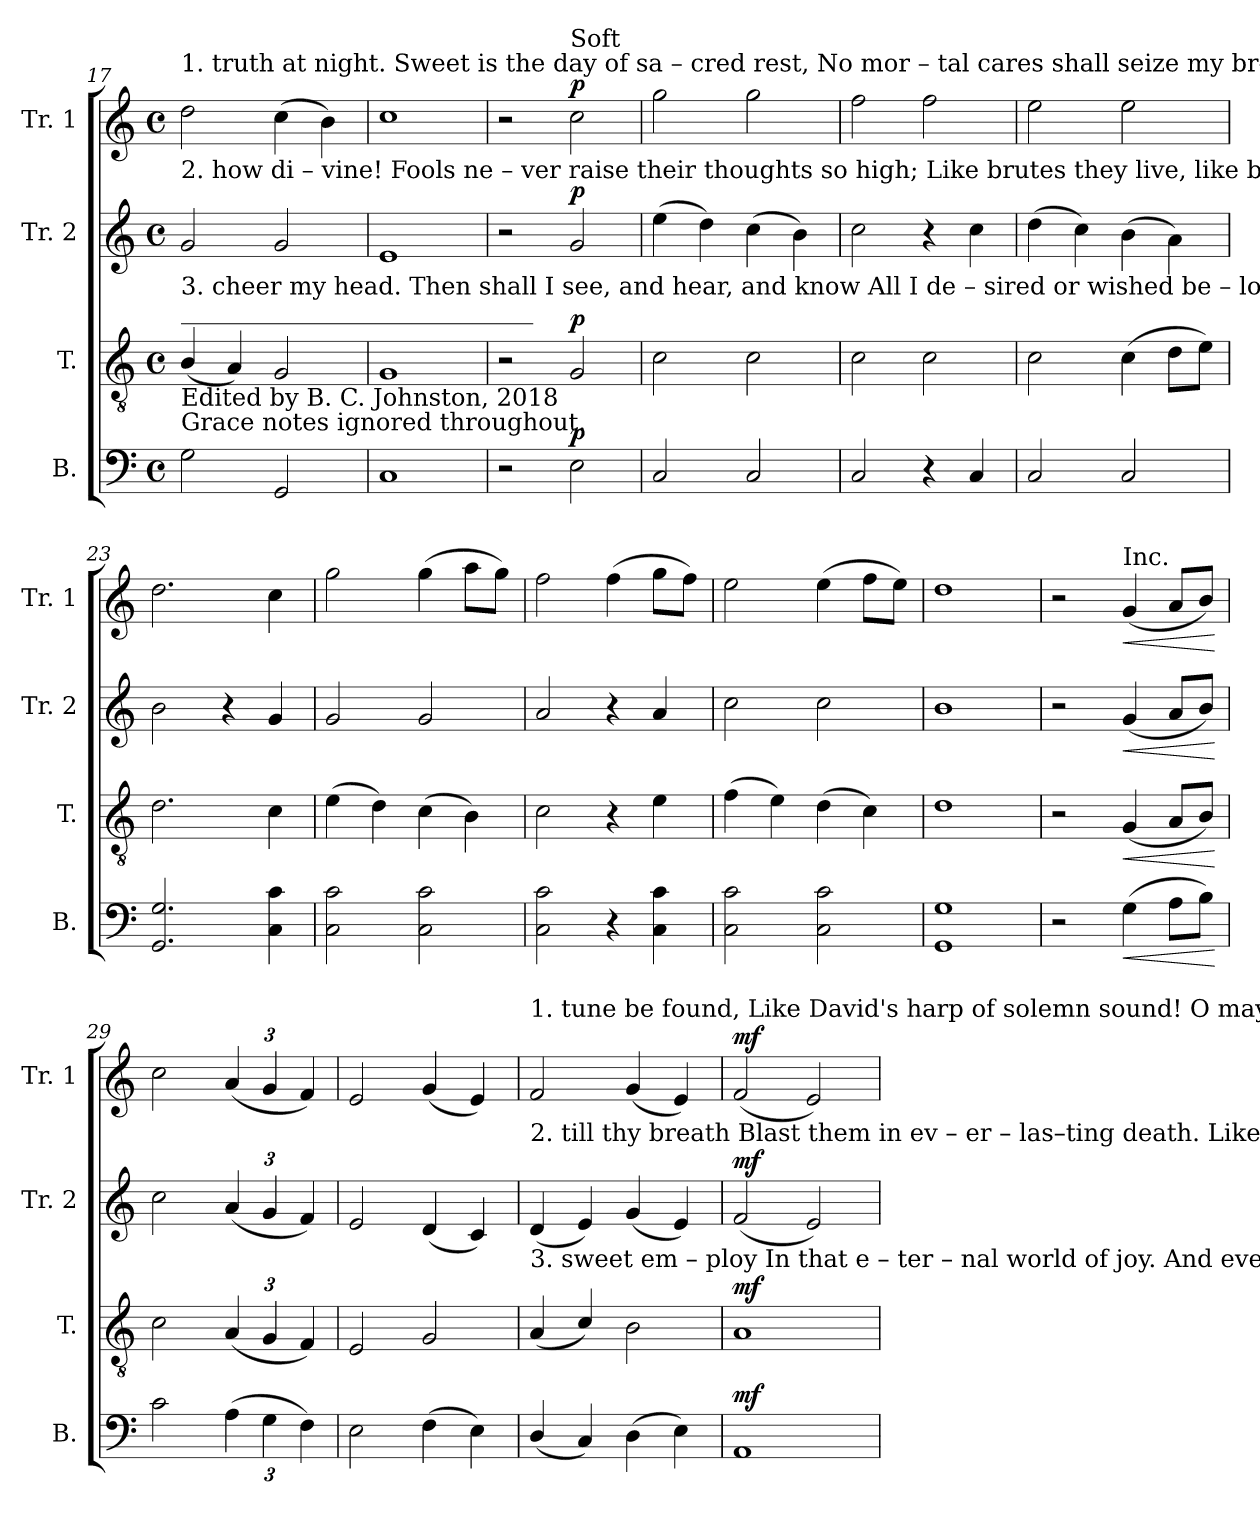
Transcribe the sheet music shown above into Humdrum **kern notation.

**kern	**dynam	**kern	**dynam	**kern	**dynam	**kern	**dynam
*part4	*part4	*part3	*part3	*part2	*part2	*part1	*part1
*staff4	*staff4	*staff3	*staff3	*staff2	*staff2	*staff1	*staff1
*I"B.	*	*I"T.	*	*I"Tr. 2	*	*I"Tr. 1	*
*I'B.	*	*I'T.	*	*I'Tr. 2	*	*I'Tr. 1	*
*clefF4	*	*clefGv2	*	*clefG2	*	*clefG2	*
*k[]	*	*k[]	*	*k[]	*	*k[]	*
*M4/4	*	*M4/4	*	*M4/4	*	*M4/4	*
*met(c)	*	*met(c)	*	*met(c)	*	*met(c)	*
=17	=17	=17	=17	=17	=17	=17	=17
!	!	!	!	!	!	!LO:TX:a:t=1. truth  at       night.     Sweet  is     the       day   of     sa   –   cred         rest,   No  mor  –  tal         cares   shall     seize    my         breast;        O           may  my        heart   in	!
!	!	!	!	!LO:TX:a:t=2. how   di    –   vine!    Fools  ne  –  ver    raise   their  thoughts  so      high;   Like  brutes  they      live,     like    brutes   they         die;           Like      grass   they    flou – rish,	!	!	!
!	!	!LO:TX:a:t=_____________________________	!	!	!	!	!
!	!	!LO:TX:b:t=Edited by B. C. Johnston, 2018	!	!	!	!	!
!	!	!LO:TX:b:t=Grace notes ignored throughout.	!	!	!	!	!
!	!	!LO:TX:a:t=3. cheer  my    head.   Then  shall   I          see,  and   hear,   and         know   All   I        de     –     sired     or       wished  be     –    low;         And       eve  –  ry       power  find	!	!	!	!	!
2G!\	.	(4B!/	.	2g!/	.	2dd!\	.
.	.	4A!/)	.	.	.	.	.
2GG!/	.	2G!/	.	2g!/	.	(4cc!\	.
.	.	.	.	.	.	4b!\)	.
=18	=18	=18	=18	=18	=18	=18	=18
1C!	.	1G!	.	1e!	.	1cc!	.
=19	=19	=19	=19	=19	=19	=19	=19
2r	.	2r	.	2r	.	2r	.
!	!	!	!	!	!	!LO:TX:a:t=Soft	!
!	!LO:DY:a	!	!LO:DY:a	!	!LO:DY:a	!	!LO:DY:a
2E!\	p	2G!/	p	2g!/	p	2cc!\	p
=20	=20	=20	=20	=20	=20	=20	=20
2C!/	.	2c!\	.	(4ee!\	.	2gg!\	.
.	.	.	.	4dd!\)	.	.	.
2C!/	.	2c!\	.	(4cc!\	.	2gg!\	.
.	.	.	.	4b!\)	.	.	.
=21	=21	=21	=21	=21	=21	=21	=21
2C!/	.	2c!\	.	2cc!\	.	2ff!\	.
4r	.	2c!\	.	4r	.	2ff!\	.
4C!/	.	.	.	4cc!\	.	.	.
=22	=22	=22	=22	=22	=22	=22	=22
2C!/	.	2c!\	.	(4dd!\	.	2ee!\	.
.	.	.	.	4cc!\)	.	.	.
2C!/	.	(4c!\	.	(4b!\	.	2ee!\	.
.	.	8d!\L	.	4a!\)	.	.	.
.	.	8e!\J)	.	.	.	.	.
=23	=23	=23	=23	=23	=23	=23	=23
2.GG!/ 2.G!/	.	2.d!\	.	2b!\	.	2.dd!\	.
.	.	.	.	4r	.	.	.
4C!\ 4c!\	.	4c!\	.	4g!/	.	4cc!\	.
=24	=24	=24	=24	=24	=24	=24	=24
2C!\ 2c!\	.	(4e!\	.	2g!/	.	2gg!\	.
.	.	4d!\)	.	.	.	.	.
2C!\ 2c!\	.	(4c!\	.	2g!/	.	(4gg!\	.
.	.	4B!\)	.	.	.	8aa!\L	.
.	.	.	.	.	.	8gg!\J)	.
=25	=25	=25	=25	=25	=25	=25	=25
2C!\ 2c!\	.	2c!\	.	2a!/	.	2ff!\	.
4r	.	4r	.	4r	.	(4ff!\	.
4C!\ 4c!\	.	4e!\	.	4a!/	.	8gg!\L	.
.	.	.	.	.	.	8ff!\J)	.
=26	=26	=26	=26	=26	=26	=26	=26
2C!\ 2c!\	.	(4f!\	.	2cc!\	.	2ee!\	.
.	.	4e!\)	.	.	.	.	.
2C!\ 2c!\	.	(4d!\	.	2cc!\	.	(4ee!\	.
.	.	4c!\)	.	.	.	8ff!\L	.
.	.	.	.	.	.	8ee!\J)	.
=27	=27	=27	=27	=27	=27	=27	=27
1GG! 1G!	.	1d!	.	1b!	.	1dd!	.
=28	=28	=28	=28	=28	=28	=28	=28
2r	.	2r	.	2r	.	2r	.
!	!	!	!	!	!	!LO:TX:a:t=Inc.	!
!	!LO:HP:b	!	!LO:HP:b	!	!LO:HP:b	!	!LO:HP:b
(4G!\	<	(4G!/	<	(4g!/	<	(4g!/	<
8A!\L	.	8A!/L	.	8a!/L	.	8a!/L	.
8B!\J)	.	8B!/J)	.	8b!/J)	.	8b!/J)	.
.	[	.	[	.	[	.	[
=29	=29	=29	=29	=29	=29	=29	=29
2c!\	.	2c!\	.	2cc!\	.	2cc!\	.
*Xbrackettup	*	*Xbrackettup	*	*Xbrackettup	*	*Xbrackettup	*
(6A!\	.	(6A!/	.	(6a!/	.	(6a!/	.
6G!\	.	6G!/	.	6g!/	.	6g!/	.
6F!\)	.	6F!/)	.	6f!/)	.	6f!/)	.
=30	=30	=30	=30	=30	=30	=30	=30
2E!\	.	2E!/	.	2e!/	.	2e!/	.
(4F!\	.	2G!/	.	(4d!/	.	(4g!/	.
4E!\)	.	.	.	4c!/)	.	4e!/)	.
=31	=31	=31	=31	=31	=31	=31	=31
!	!	!	!	!	!	!LO:TX:a:t=1. tune  be       found,  Like David's harp  of  solemn sound!   O  may  my  heart    in   tune    be  found,   Like   Da–vid's  harp,  Like David's  harp  of        so – lemn sound!	!
!	!	!	!	!LO:TX:a:t=2.  till     thy      breath  Blast them in ev – er – las–ting death.  Like grass they flou– rish,  till    thy  breath  Blast  them in death,  Blast them in  ev – er     –     las – ting  death.	!	!	!
!	!	!LO:TX:a:t=3. sweet  em – ploy      In    that  e  – ter – nal  world of joy.   And  eve – ry  power  find  sweet  em – ploy  In      e  –  ter  –  nal,  In     that  e  –  ter – nal       world  of   joy.	!	!	!	!	!
(4D!/	.	(4A!/	.	(4d!/	.	2f!/	.
4C!/)	.	4c!/)	.	4e!/)	.	.	.
(4D!\	.	2B!\	.	(4g!/	.	(4g!/	.
4E!\)	.	.	.	4e!/)	.	4e!/)	.
=32	=32	=32	=32	=32	=32	=32	=32
!	!LO:DY:a	!	!LO:DY:a	!	!LO:DY:a	!	!LO:DY:a
1AA!	mf	1A!	mf	(2f!/	mf	(2f!/	mf
.	.	.	.	2e!/)	.	2e!/)	.
=	=	=	=	=	=	=	=
*-	*-	*-	*-	*-	*-	*-	*-
